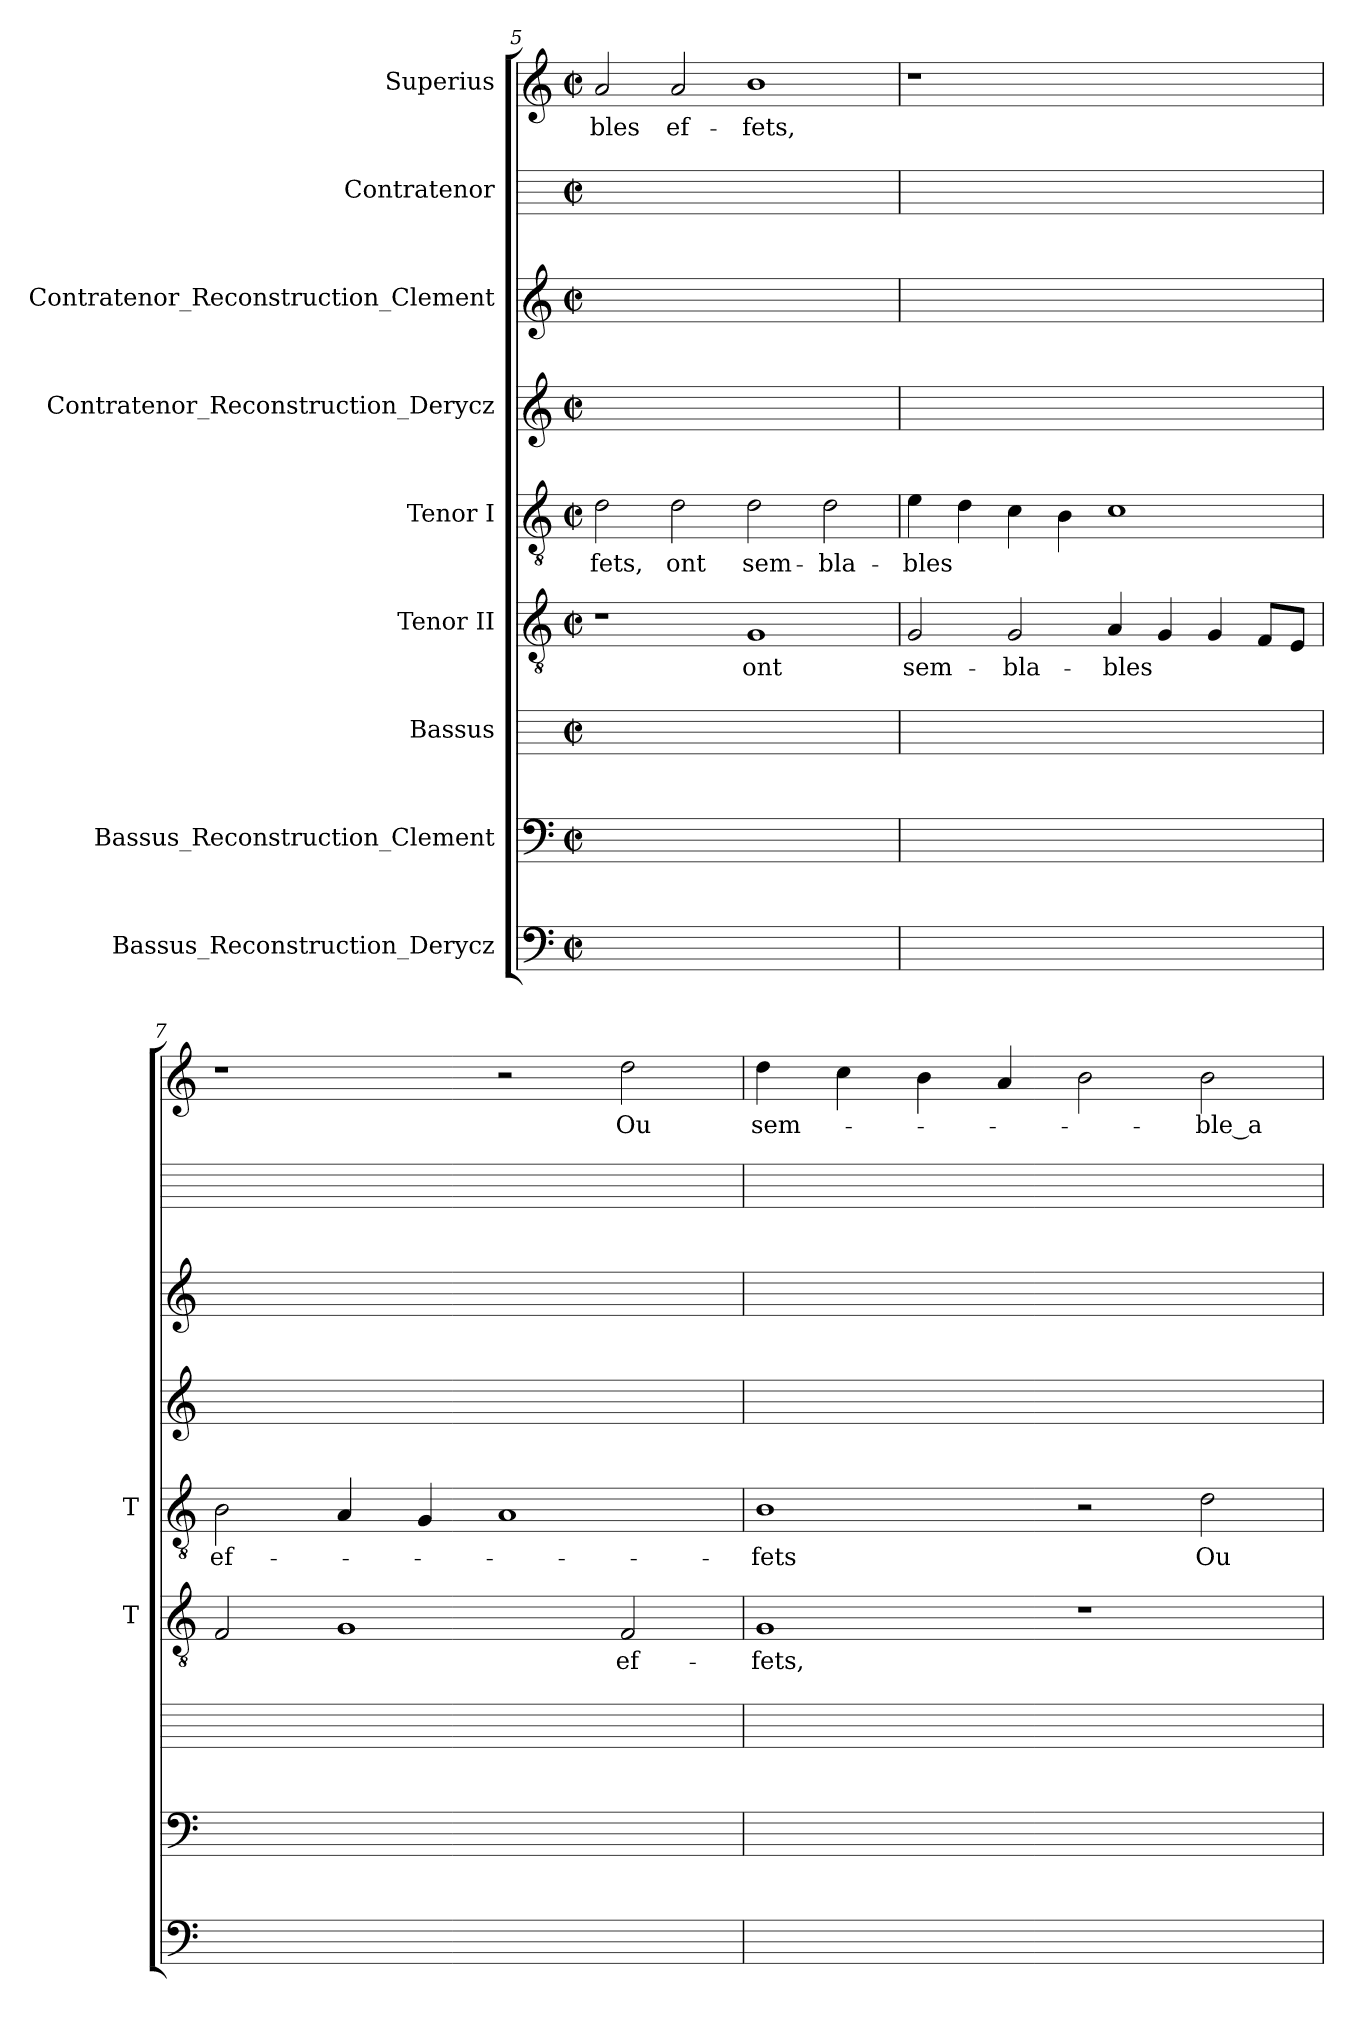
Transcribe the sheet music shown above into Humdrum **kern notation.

**kern	**kern	**kern	**kern	**text	**kern	**text	**kern	**kern	**kern	**kern	**text
*part9	*part8	*part7	*part6	*part6	*part5	*part5	*part4	*part3	*part2	*part1	*part1
*staff9	*staff8	*staff7	*staff6	*staff6	*staff5	*staff5	*staff4	*staff3	*staff2	*staff1	*staff1
*I"Bassus_Reconstruction_Derycz	*I"Bassus_Reconstruction_Clement	*I"Bassus	*I"Tenor II	*	*I"Tenor I	*	*I"Contratenor_Reconstruction_Derycz	*I"Contratenor_Reconstruction_Clement	*I"Contratenor	*I"Superius	*
*	*	*	*I'T	*	*I'T	*	*	*	*	*	*
*clefF4	*clefF4	*	*clefGv2	*	*clefGv2	*	*clefG2	*clefG2	*	*clefG2	*
*k[]	*k[]	*	*k[]	*	*k[]	*	*k[]	*k[]	*	*k[]	*
*C:	*C:	*	*C:	*	*C:	*	*C:	*C:	*	*C:	*
*M2/2	*M2/2	*M2/2	*M2/2	*	*M2/2	*	*M2/2	*M2/2	*M2/2	*M2/2	*
*met(c|)	*met(c|)	*met(c|)	*met(c|)	*	*met(c|)	*	*met(c|)	*met(c|)	*met(c|)	*met(c|)	*
=5	=5	=5	=5	=5	=5	=5	=5	=5	=5	=5	=5
0ryy	0ryy	0ryy	1r	.	2d	-fets,	0ryy	0ryy	0ryy	2a	-bles
.	.	.	.	.	2d	-ont	.	.	.	2a	ef-
.	.	.	1G	-ont	2d	sem-	.	.	.	1b	-fets,
.	.	.	.	.	2d	bla-	.	.	.	.	.
=6	=6	=6	=6	=6	=6	=6	=6	=6	=6	=6	=6
0ryy	0ryy	0ryy	2G	sem-	4e	-bles	0ryy	0ryy	0ryy	1r	.
.	.	.	.	.	4d	.	.	.	.	.	.
.	.	.	2G	bla-	4c	.	.	.	.	.	.
.	.	.	.	.	4B	.	.	.	.	.	.
.	.	.	4A	-bles	1c	.	.	.	.	1ryy	.
.	.	.	4G	.	.	.	.	.	.	.	.
.	.	.	4G	.	.	.	.	.	.	.	.
.	.	.	8FL	.	.	.	.	.	.	.	.
.	.	.	8EJ	.	.	.	.	.	.	.	.
=7	=7	=7	=7	=7	=7	=7	=7	=7	=7	=7	=7
0ryy	0ryy	0ryy	2F	.	2B	ef-	0ryy	0ryy	0ryy	1r	.
.	.	.	1G	.	4A	.	.	.	.	.	.
.	.	.	.	.	4G	.	.	.	.	.	.
.	.	.	.	.	1A	.	.	.	.	2r	.
.	.	.	2F	ef-	.	.	.	.	.	2dd	-Ou
=8	=8	=8	=8	=8	=8	=8	=8	=8	=8	=8	=8
0ryy	0ryy	0ryy	1G	-fets,	1B	-fets	0ryy	0ryy	0ryy	4dd	sem-
.	.	.	.	.	.	.	.	.	.	4cc	.
.	.	.	.	.	.	.	.	.	.	4b	.
.	.	.	.	.	.	.	.	.	.	4a	.
.	.	.	1r	.	2r	.	.	.	.	2b	.
.	.	.	.	.	2d	-Ou	.	.	.	2b	ble_a-
=	=	=	=	=	=	=	=	=	=	=	=
*-	*-	*-	*-	*-	*-	*-	*-	*-	*-	*-	*-
